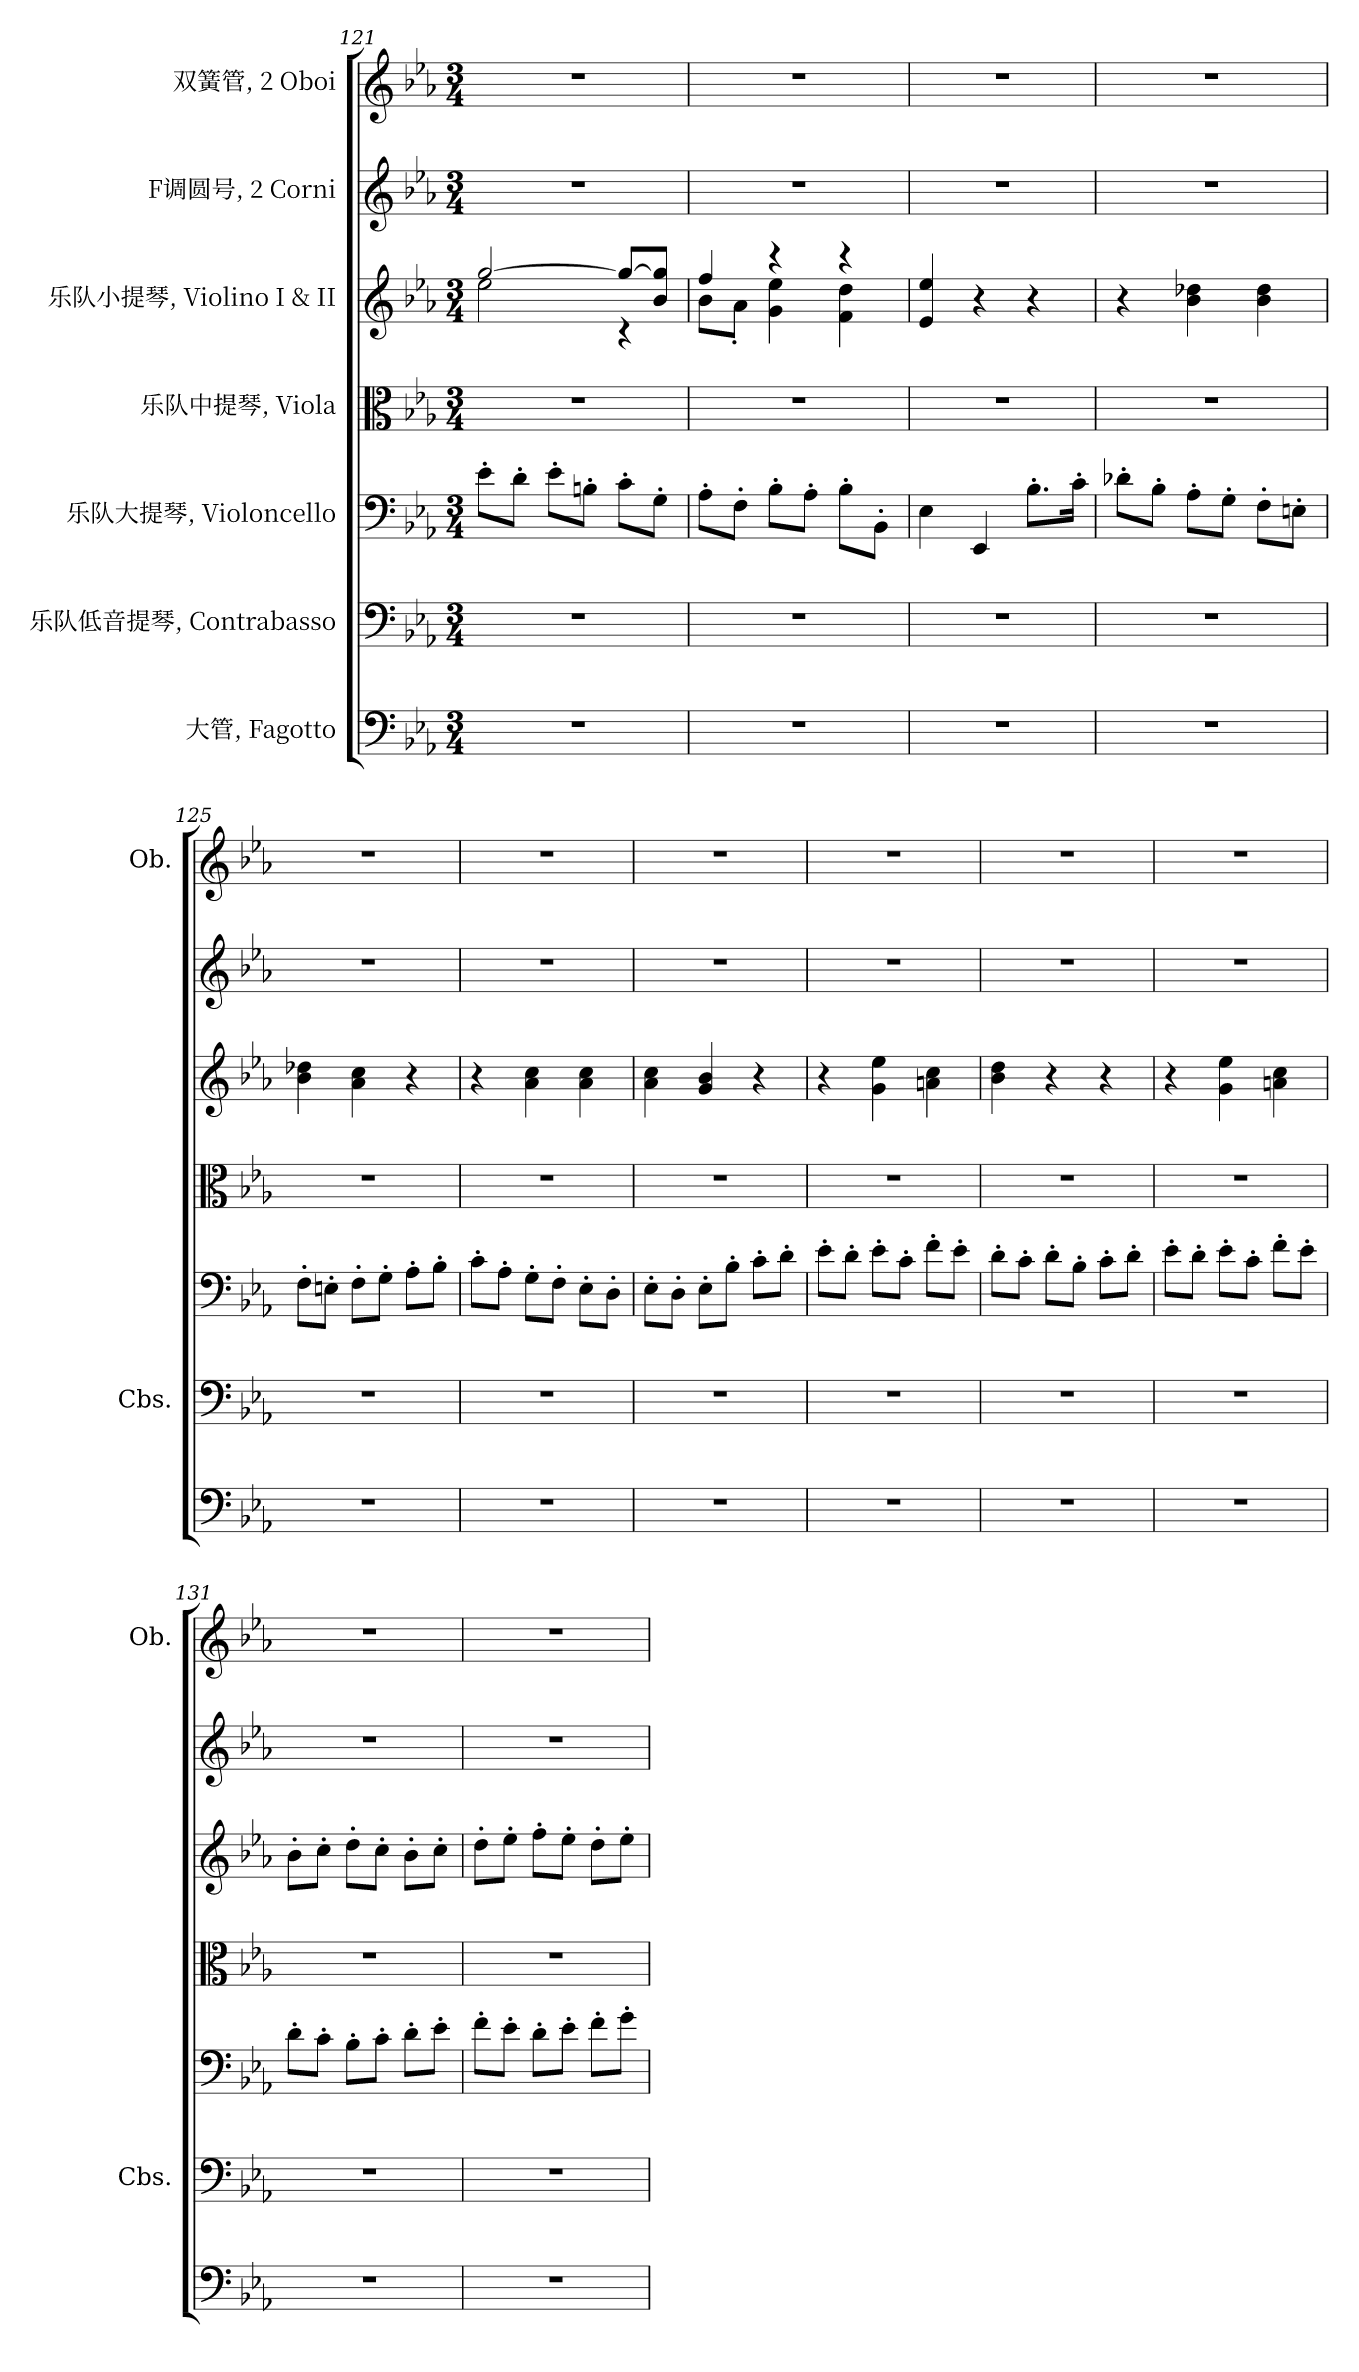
**kern	**kern	**kern	**kern	**kern	**kern	**kern
*part7	*part6	*part5	*part4	*part3	*part2	*part1
*staff7	*staff6	*staff5	*staff4	*staff3	*staff2	*staff1
*I"大管, Fagotto	*I"乐队低音提琴, Contrabasso	*I"乐队大提琴, Violoncello	*I"乐队中提琴, Viola	*I"乐队小提琴, Violino I &amp; II	*I"F调圆号, 2 Corni	*I"双簧管, 2 Oboi
*	*I'Cbs.	*	*	*	*	*I'Ob.
!!LO:PB:g=z
*clefF4	*clefF4	*clefF4	*clefC3	*clefG2	*clefG2	*clefG2
*	*ITrd7c12	*	*	*	*ITrd4c7	*
*k[b-e-a-]	*k[b-e-a-]	*k[b-e-a-]	*k[b-e-a-]	*k[b-e-a-]	*k[b-e-a-d-]	*k[b-e-a-]
*M3/4	*M3/4	*M3/4	*M3/4	*M3/4	*M3/4	*M3/4
=121	=121	=121	=121	=121	=121	=121
*	*	*	*	*^	*	*
2.r	2.r	8e-'\L	2.r	[2gg/	2ee-\	2.r	2.r
.	.	8d'\J	.	.	.	.	.
.	.	8e-'\L	.	.	.	.	.
.	.	8Bn'\J	.	.	.	.	.
.	.	8c'\L	.	8gg/L_	4r	.	.
.	.	8G'\J	.	8b-/ 8gg/]J	.	.	.
=122	=122	=122	=122	=122	=122	=122	=122
2.r	2.r	8A-'\L	2.r	4ff/	8b-\L	2.r	2.r
.	.	8F'\J	.	.	8a-'\J	.	.
.	.	8B-'\L	.	4r	4g\ 4ee-\	.	.
.	.	8A-'\J	.	.	.	.	.
.	.	8B-'\L	.	4r	4f\ 4dd\	.	.
.	.	8BB-'\J	.	.	.	.	.
*	*	*	*	*v	*v	*	*
=123	=123	=123	=123	=123	=123	=123
2.r	2.r	4E-\	2.r	4e-/ 4ee-/	2.r	2.r
.	.	4EE-/	.	4r	.	.
.	.	8.B-'\L	.	4r	.	.
.	.	16c'\Jk	.	.	.	.
=124	=124	=124	=124	=124	=124	=124
2.r	2.r	8d-X'\L	2.r	4r	2.r	2.r
.	.	8B-'\J	.	.	.	.
.	.	8A-'\L	.	4b-\ 4dd-X\	.	.
.	.	8G'\J	.	.	.	.
.	.	8F'\L	.	4b-\ 4dd-\	.	.
.	.	8En'\J	.	.	.	.
=125	=125	=125	=125	=125	=125	=125
2.r	2.r	8F'\L	2.r	4b-\ 4dd-X\	2.r	2.r
.	.	8En'\J	.	.	.	.
.	.	8F'\L	.	4a-\ 4cc\	.	.
.	.	8G'\J	.	.	.	.
.	.	8A-'\L	.	4r	.	.
.	.	8B-'\J	.	.	.	.
!!LO:PB:g=z
=126	=126	=126	=126	=126	=126	=126
2.r	2.r	8c'\L	2.r	4r	2.r	2.r
.	.	8A-'\J	.	.	.	.
.	.	8G'\L	.	4a-\ 4cc\	.	.
.	.	8F'\J	.	.	.	.
.	.	8E-'\L	.	4a-\ 4cc\	.	.
.	.	8D'\J	.	.	.	.
=127	=127	=127	=127	=127	=127	=127
2.r	2.r	8E-'\L	2.r	4a-\ 4cc\	2.r	2.r
.	.	8D'\J	.	.	.	.
.	.	8E-'\L	.	4g/ 4b-/	.	.
.	.	8B-'\J	.	.	.	.
.	.	8c'\L	.	4r	.	.
.	.	8d'\J	.	.	.	.
=128	=128	=128	=128	=128	=128	=128
2.r	2.r	8e-'\L	2.r	4r	2.r	2.r
.	.	8d'\J	.	.	.	.
.	.	8e-'\L	.	4g\ 4ee-\	.	.
.	.	8c'\J	.	.	.	.
.	.	8f'\L	.	4an\ 4cc\	.	.
.	.	8e-'\J	.	.	.	.
=129	=129	=129	=129	=129	=129	=129
2.r	2.r	8d'\L	2.r	4b-\ 4dd\	2.r	2.r
.	.	8c'\J	.	.	.	.
.	.	8d'\L	.	4r	.	.
.	.	8B-'\J	.	.	.	.
.	.	8c'\L	.	4r	.	.
.	.	8d'\J	.	.	.	.
=130	=130	=130	=130	=130	=130	=130
2.r	2.r	8e-'\L	2.r	4r	2.r	2.r
.	.	8d'\J	.	.	.	.
.	.	8e-'\L	.	4g\ 4ee-\	.	.
.	.	8c'\J	.	.	.	.
.	.	8f'\L	.	4an\ 4cc\	.	.
.	.	8e-'\J	.	.	.	.
!!LO:PB:g=z
=131	=131	=131	=131	=131	=131	=131
2.r	2.r	8d'\L	2.r	8b-'\L	2.r	2.r
.	.	8c'\J	.	8cc'\J	.	.
.	.	8B-'\L	.	8dd'\L	.	.
.	.	8c'\J	.	8cc'\J	.	.
.	.	8d'\L	.	8b-'\L	.	.
.	.	8e-'\J	.	8cc'\J	.	.
=132	=132	=132	=132	=132	=132	=132
2.r	2.r	8f'\L	2.r	8dd'\L	2.r	2.r
.	.	8e-'\J	.	8ee-'\J	.	.
.	.	8d'\L	.	8ff'\L	.	.
.	.	8e-'\J	.	8ee-'\J	.	.
.	.	8f'\L	.	8dd'\L	.	.
.	.	8g'\J	.	8ee-'\J	.	.
=	=	=	=	=	=	=
*-	*-	*-	*-	*-	*-	*-
